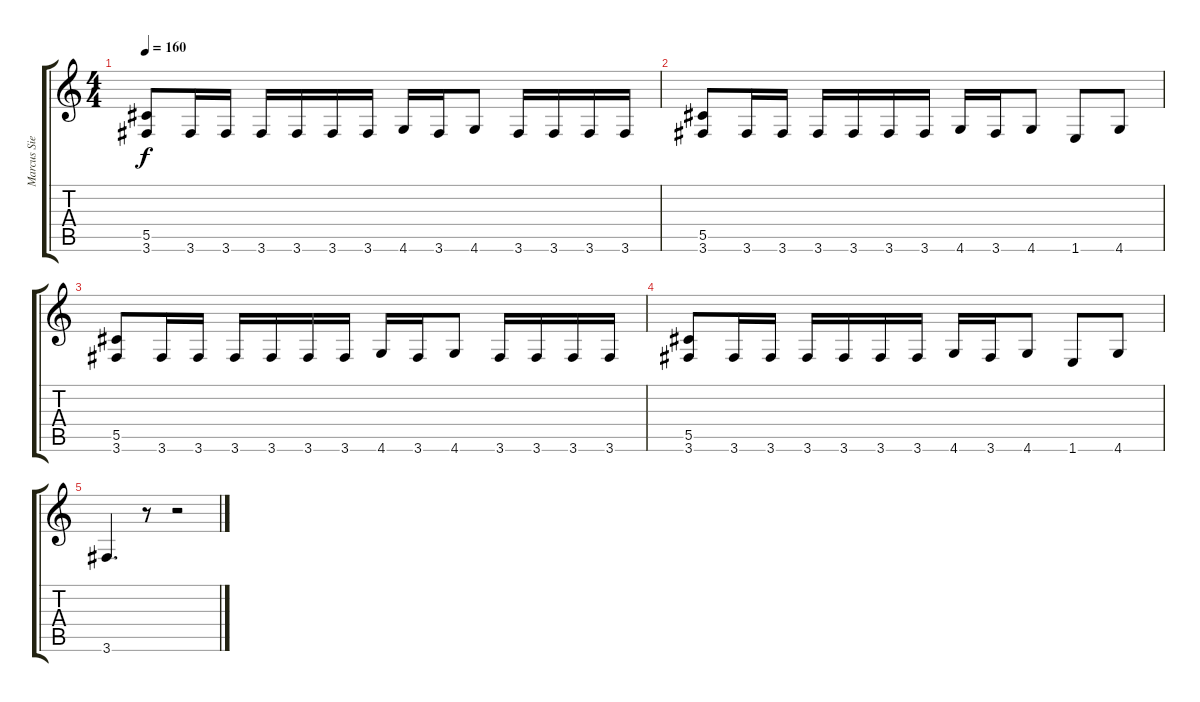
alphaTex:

\track ("Marcus Siepen" "Marcus Sie") {instrument distortionguitar}
\staff {score tabs}
\tuning (Eb4 Bb3 Gb3 Db3 Ab2 Eb2) {hide}
\ts (4 4)
\tempo 160
\clef g2
\ks c
(5.5 3.6).8{dy f} 3.6.16 3.6.16 3.6.16 3.6.16 3.6.16 3.6.16 4.6.16 3.6.16 4.6.8 3.6.16 3.6.16 3.6.16 3.6.16 |
(5.5 3.6).8 3.6.16 3.6.16 3.6.16 3.6.16 3.6.16 3.6.16 4.6.16 3.6.16 4.6.8 1.6.8 4.6.8 |
(5.5 3.6).8 3.6.16 3.6.16 3.6.16 3.6.16 3.6.16 3.6.16 4.6.16 3.6.16 4.6.8 3.6.16 3.6.16 3.6.16 3.6.16 |
(5.5 3.6).8 3.6.16 3.6.16 3.6.16 3.6.16 3.6.16 3.6.16 4.6.16 3.6.16 4.6.8 1.6.8 4.6.8 |
3.6.4{d} r.8 r.2
